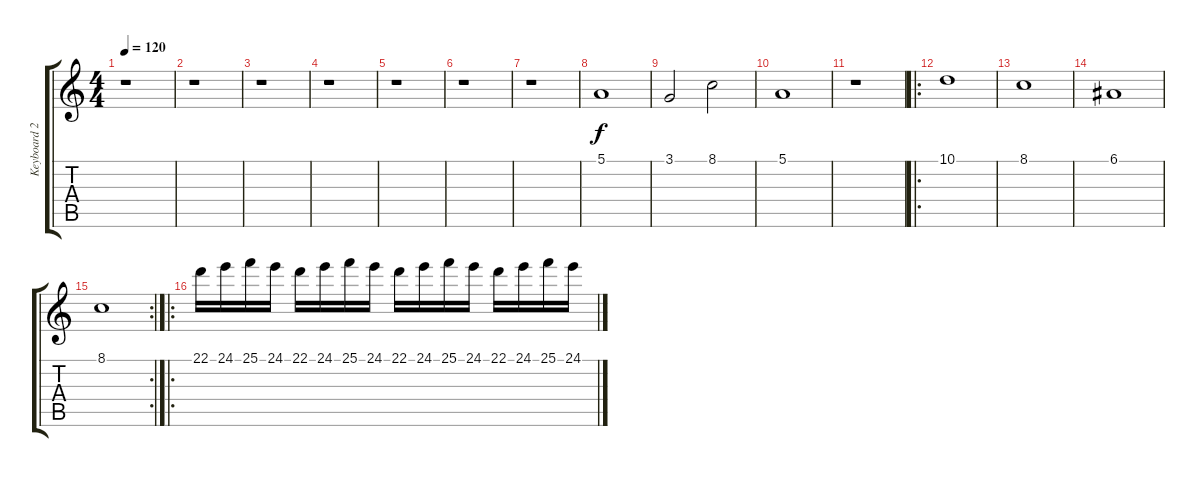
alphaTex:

\track ("Keyboard 2" "Keyboard 2") {instrument choiraahs}
\staff {score tabs}
\tuning (E4 B3 G3 D3 A2 D2) {hide}
\ts (4 4)
\tempo 120
\clef g2
\ks c
r.1{dy f} |
r.1 |
r.1 |
r.1 |
r.1 |
r.1 |
r.1 |
5.1.1 |
3.1.2 8.1.2 |
5.1.1 |
r.1 |
\ro
10.1.1 |
8.1.1 |
6.1.1 |
\rc 2
8.1.1 |
\ro
22.1.16{volume 16 instrument celesta} 24.1.16 25.1.16 24.1.16 22.1.16 24.1.16 25.1.16 24.1.16 22.1.16 24.1.16 25.1.16 24.1.16 22.1.16 24.1.16 25.1.16 24.1.16
